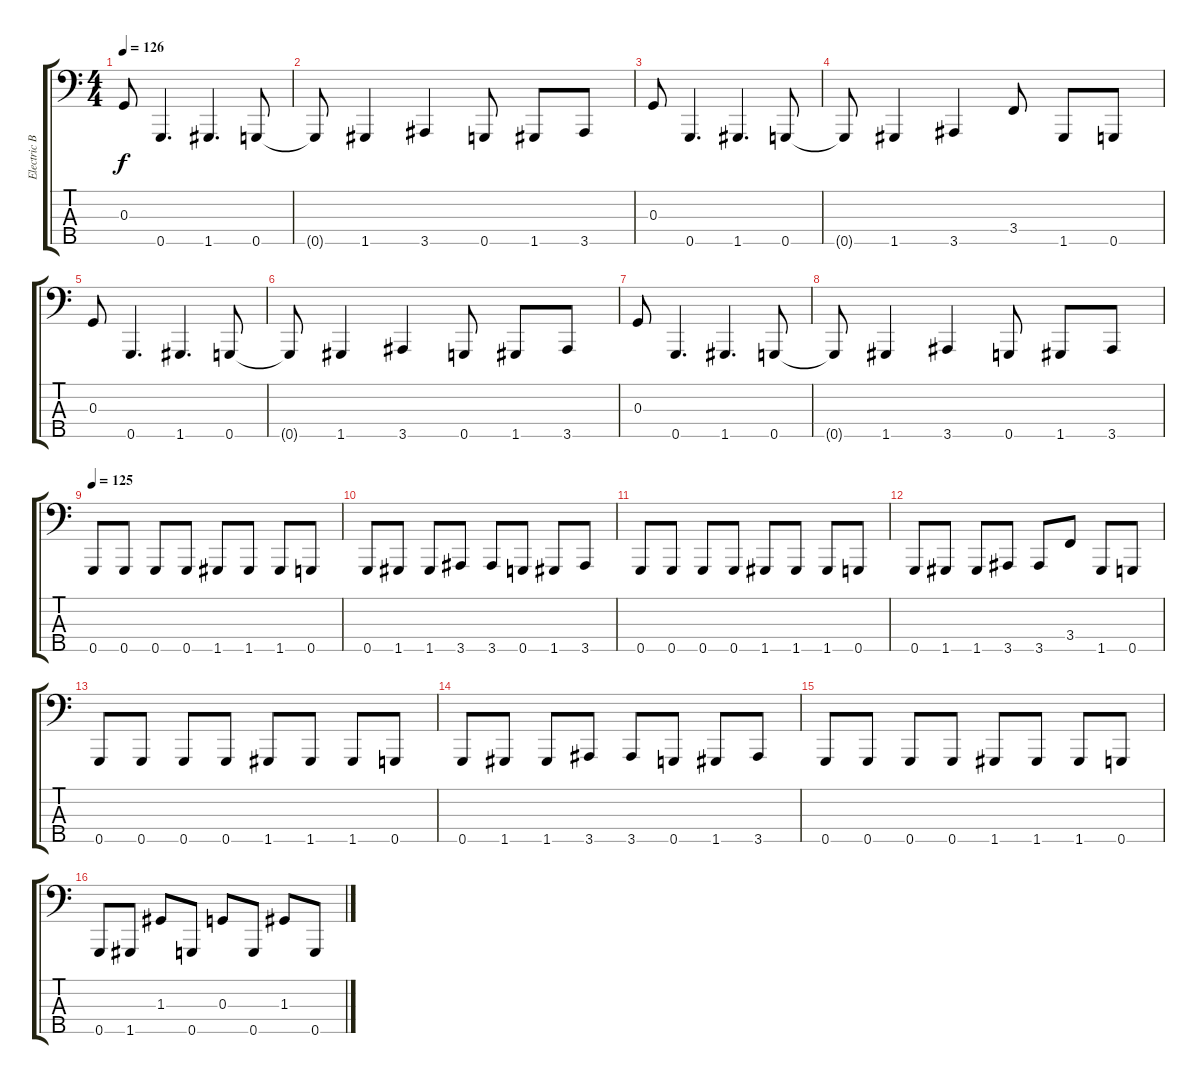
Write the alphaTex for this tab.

\track ("Electric Bass" "Electric B") {instrument electricbassfinger}
\staff {score tabs}
\tuning (F2 C2 G1 D1 G0) {hide}
\ts (4 4)
\tempo 126
\clef f4
\ks c
0.3.8{dy f} 0.5.4{d} 1.5.4{d} 0.5.8 |
0.5{t}.8 1.5.4 3.5.4 0.5.8 1.5.8 3.5.8 |
0.3.8 0.5.4{d} 1.5.4{d} 0.5.8 |
0.5{t}.8 1.5.4 3.5.4 3.4.8 1.5.8 0.5.8 |
0.3.8 0.5.4{d} 1.5.4{d} 0.5.8 |
0.5{t}.8 1.5.4 3.5.4 0.5.8 1.5.8 3.5.8 |
0.3.8 0.5.4{d} 1.5.4{d} 0.5.8 |
0.5{t}.8 1.5.4 3.5.4 0.5.8 1.5.8 3.5.8 |
\tempo 125
0.5.8 0.5.8 0.5.8 0.5.8 1.5.8 1.5.8 1.5.8 0.5.8 |
0.5.8 1.5.8 1.5.8 3.5.8 3.5.8 0.5.8 1.5.8 3.5.8 |
0.5.8 0.5.8 0.5.8 0.5.8 1.5.8 1.5.8 1.5.8 0.5.8 |
0.5.8 1.5.8 1.5.8 3.5.8 3.5.8 3.4.8 1.5.8 0.5.8 |
0.5.8 0.5.8 0.5.8 0.5.8 1.5.8 1.5.8 1.5.8 0.5.8 |
0.5.8 1.5.8 1.5.8 3.5.8 3.5.8 0.5.8 1.5.8 3.5.8 |
0.5.8 0.5.8 0.5.8 0.5.8 1.5.8 1.5.8 1.5.8 0.5.8 |
0.5.8 1.5.8 1.3.8 0.5.8 0.3.8 0.5.8 1.3.8 0.5.8
